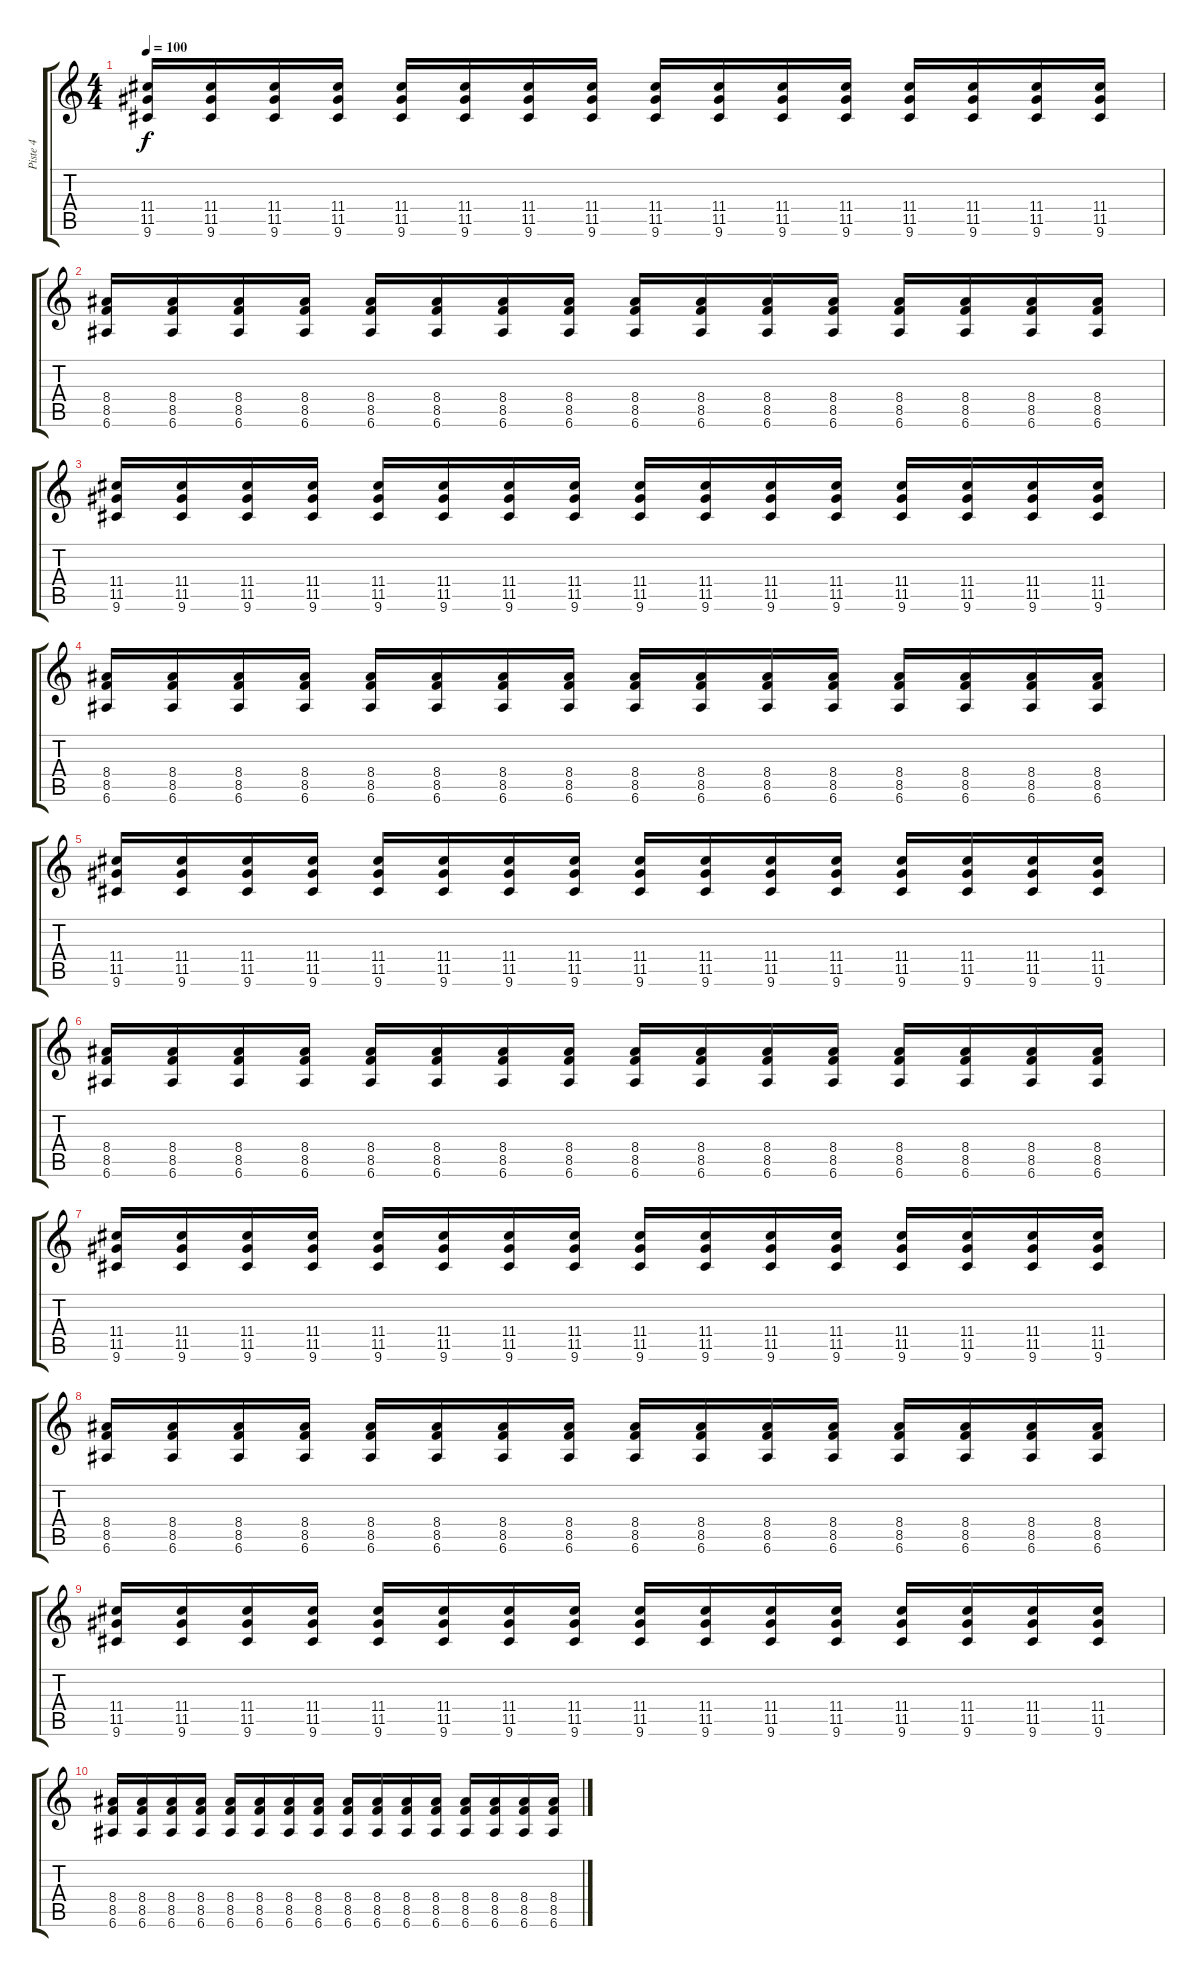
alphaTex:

\track ("Piste 4" "Piste 4") {instrument overdrivenguitar}
\staff {score tabs}
\tuning (E4 B3 G3 D3 A2 E2) {hide}
\ts (4 4)
\tempo 100
\clef g2
\ks c
(11.4 11.5 9.6).16{dy f} (11.4 11.5 9.6).16 (11.4 11.5 9.6).16 (11.4 11.5 9.6).16 (11.4 11.5 9.6).16 (11.4 11.5 9.6).16 (11.4 11.5 9.6).16 (11.4 11.5 9.6).16 (11.4 11.5 9.6).16 (11.4 11.5 9.6).16 (11.4 11.5 9.6).16 (11.4 11.5 9.6).16 (11.4 11.5 9.6).16 (11.4 11.5 9.6).16 (11.4 11.5 9.6).16 (11.4 11.5 9.6).16 |
(8.4 8.5 6.6).16 (8.4 8.5 6.6).16 (8.4 8.5 6.6).16 (8.4 8.5 6.6).16 (8.4 8.5 6.6).16 (8.4 8.5 6.6).16 (8.4 8.5 6.6).16 (8.4 8.5 6.6).16 (8.4 8.5 6.6).16 (8.4 8.5 6.6).16 (8.4 8.5 6.6).16 (8.4 8.5 6.6).16 (8.4 8.5 6.6).16 (8.4 8.5 6.6).16 (8.4 8.5 6.6).16 (8.4 8.5 6.6).16 |
(11.4 11.5 9.6).16 (11.4 11.5 9.6).16 (11.4 11.5 9.6).16 (11.4 11.5 9.6).16 (11.4 11.5 9.6).16 (11.4 11.5 9.6).16 (11.4 11.5 9.6).16 (11.4 11.5 9.6).16 (11.4 11.5 9.6).16 (11.4 11.5 9.6).16 (11.4 11.5 9.6).16 (11.4 11.5 9.6).16 (11.4 11.5 9.6).16 (11.4 11.5 9.6).16 (11.4 11.5 9.6).16 (11.4 11.5 9.6).16 |
(8.4 8.5 6.6).16 (8.4 8.5 6.6).16 (8.4 8.5 6.6).16 (8.4 8.5 6.6).16 (8.4 8.5 6.6).16 (8.4 8.5 6.6).16 (8.4 8.5 6.6).16 (8.4 8.5 6.6).16 (8.4 8.5 6.6).16 (8.4 8.5 6.6).16 (8.4 8.5 6.6).16 (8.4 8.5 6.6).16 (8.4 8.5 6.6).16 (8.4 8.5 6.6).16 (8.4 8.5 6.6).16 (8.4 8.5 6.6).16 |
(11.4 11.5 9.6).16 (11.4 11.5 9.6).16 (11.4 11.5 9.6).16 (11.4 11.5 9.6).16 (11.4 11.5 9.6).16 (11.4 11.5 9.6).16 (11.4 11.5 9.6).16 (11.4 11.5 9.6).16 (11.4 11.5 9.6).16 (11.4 11.5 9.6).16 (11.4 11.5 9.6).16 (11.4 11.5 9.6).16 (11.4 11.5 9.6).16 (11.4 11.5 9.6).16 (11.4 11.5 9.6).16 (11.4 11.5 9.6).16 |
(8.4 8.5 6.6).16 (8.4 8.5 6.6).16 (8.4 8.5 6.6).16 (8.4 8.5 6.6).16 (8.4 8.5 6.6).16 (8.4 8.5 6.6).16 (8.4 8.5 6.6).16 (8.4 8.5 6.6).16 (8.4 8.5 6.6).16 (8.4 8.5 6.6).16 (8.4 8.5 6.6).16 (8.4 8.5 6.6).16 (8.4 8.5 6.6).16 (8.4 8.5 6.6).16 (8.4 8.5 6.6).16 (8.4 8.5 6.6).16 |
(11.4 11.5 9.6).16 (11.4 11.5 9.6).16 (11.4 11.5 9.6).16 (11.4 11.5 9.6).16 (11.4 11.5 9.6).16 (11.4 11.5 9.6).16 (11.4 11.5 9.6).16 (11.4 11.5 9.6).16 (11.4 11.5 9.6).16 (11.4 11.5 9.6).16 (11.4 11.5 9.6).16 (11.4 11.5 9.6).16 (11.4 11.5 9.6).16 (11.4 11.5 9.6).16 (11.4 11.5 9.6).16 (11.4 11.5 9.6).16 |
(8.4 8.5 6.6).16 (8.4 8.5 6.6).16 (8.4 8.5 6.6).16 (8.4 8.5 6.6).16 (8.4 8.5 6.6).16 (8.4 8.5 6.6).16 (8.4 8.5 6.6).16 (8.4 8.5 6.6).16 (8.4 8.5 6.6).16 (8.4 8.5 6.6).16 (8.4 8.5 6.6).16 (8.4 8.5 6.6).16 (8.4 8.5 6.6).16 (8.4 8.5 6.6).16 (8.4 8.5 6.6).16 (8.4 8.5 6.6).16 |
(11.4 11.5 9.6).16 (11.4 11.5 9.6).16 (11.4 11.5 9.6).16 (11.4 11.5 9.6).16 (11.4 11.5 9.6).16 (11.4 11.5 9.6).16 (11.4 11.5 9.6).16 (11.4 11.5 9.6).16 (11.4 11.5 9.6).16 (11.4 11.5 9.6).16 (11.4 11.5 9.6).16 (11.4 11.5 9.6).16 (11.4 11.5 9.6).16 (11.4 11.5 9.6).16 (11.4 11.5 9.6).16 (11.4 11.5 9.6).16 |
(8.4 8.5 6.6).16 (8.4 8.5 6.6).16 (8.4 8.5 6.6).16 (8.4 8.5 6.6).16 (8.4 8.5 6.6).16 (8.4 8.5 6.6).16 (8.4 8.5 6.6).16 (8.4 8.5 6.6).16 (8.4 8.5 6.6).16 (8.4 8.5 6.6).16 (8.4 8.5 6.6).16 (8.4 8.5 6.6).16 (8.4 8.5 6.6).16 (8.4 8.5 6.6).16 (8.4 8.5 6.6).16 (8.4 8.5 6.6).16
